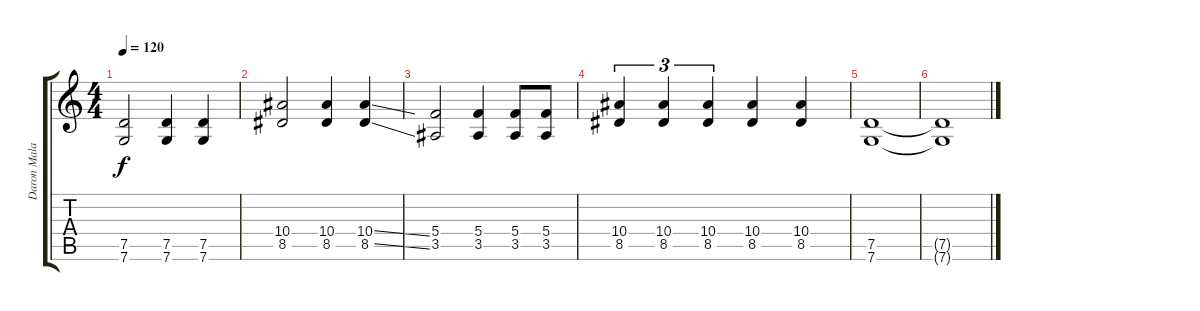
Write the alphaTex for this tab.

\track ("Daron Malakian (Distortion)" "Daron Mala") {instrument electricguitarmuted}
\staff {score tabs}
\tuning (D4 A3 F3 C3 G2 C2) {hide}
\ts (4 4)
\tempo 120
\clef g2
\ks c
(7.5 7.6).2{dy f} (7.5 7.6).4 (7.5 7.6).4 |
(10.4 8.5).2 (10.4 8.5).4 (10.4{ss} 8.5{ss}).4 |
(5.4 3.5).2 (5.4 3.5).4 (5.4 3.5).8 (5.4 3.5).8 |
(10.4 8.5).4{tu (3 2)} (10.4 8.5).4{tu (3 2)} (10.4 8.5).4{tu (3 2)} (10.4 8.5).4 (10.4 8.5).4 |
(7.5 7.6).1 |
(7.5{t} 7.6{t}).1
